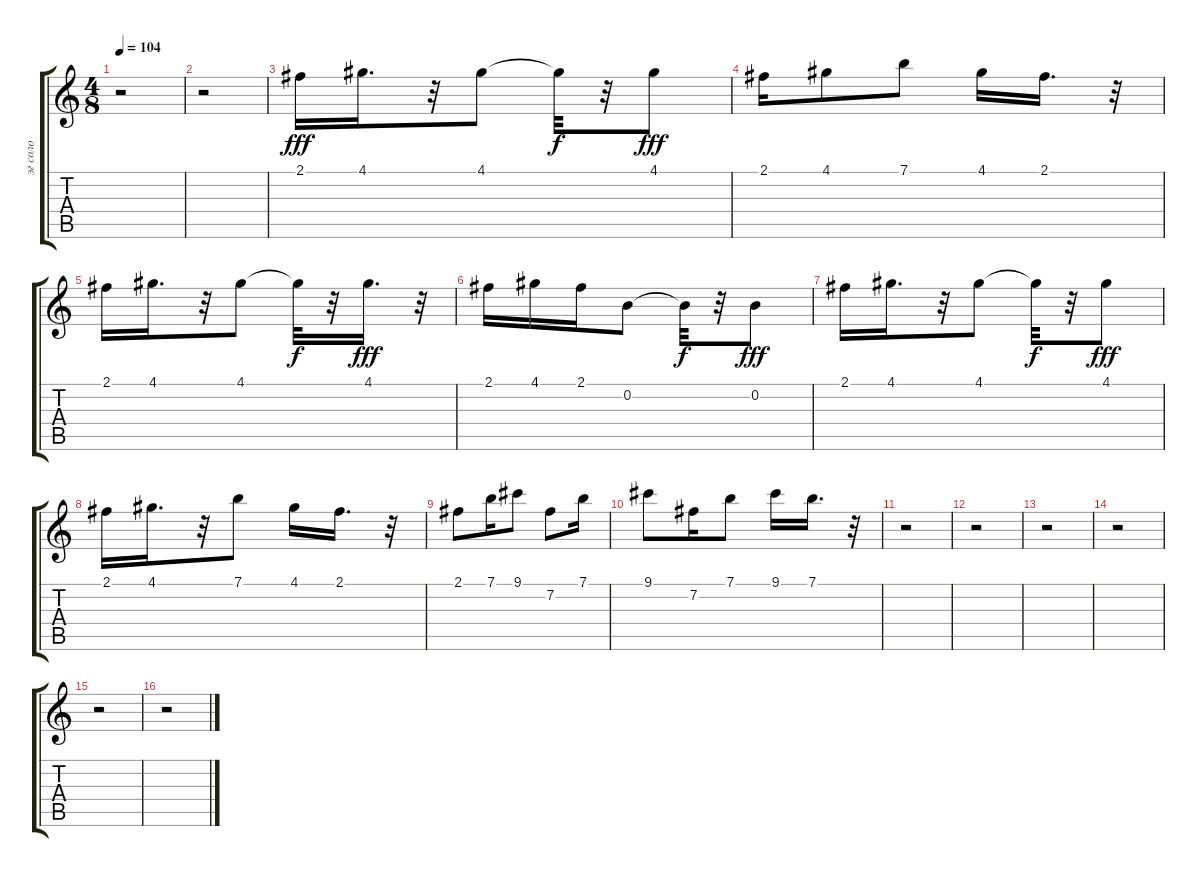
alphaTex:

\track ("эг соло" "эг соло") {instrument distortionguitar}
\staff {score tabs}
\tuning (E4 B3 G3 D3 A2 E2) {hide}
\ts (4 8)
\tempo 104
\clef g2
\ks c
r.2{dy fff} |
r.2 |
2.1.16 4.1.16{d} r.32 4.1.8 4.1{t}.32{dy f} r.32 4.1.8{dy fff} |
2.1.16 4.1.8 7.1.8 4.1.16 2.1.16{d} r.32 |
2.1.16 4.1.16{d} r.32 4.1.8 4.1{t}.32{dy f} r.32 4.1.16{d dy fff} r.32 |
2.1.16 4.1.16 2.1.16 0.2.8 0.2{t}.32{dy f} r.32 0.2.8{dy fff} |
2.1.16 4.1.16{d} r.32 4.1.8 4.1{t}.32{dy f} r.32 4.1.8{dy fff} |
2.1.16 4.1.16{d} r.32 7.1.8 4.1.16 2.1.16{d} r.32 |
2.1.8 7.1.16 9.1.8 7.2.8 7.1.16 |
9.1.8 7.2.16 7.1.8 9.1.16 7.1.16{d} r.32 |
r.2 |
r.2 |
r.2 |
r.2 |
r.2 |
r.2
